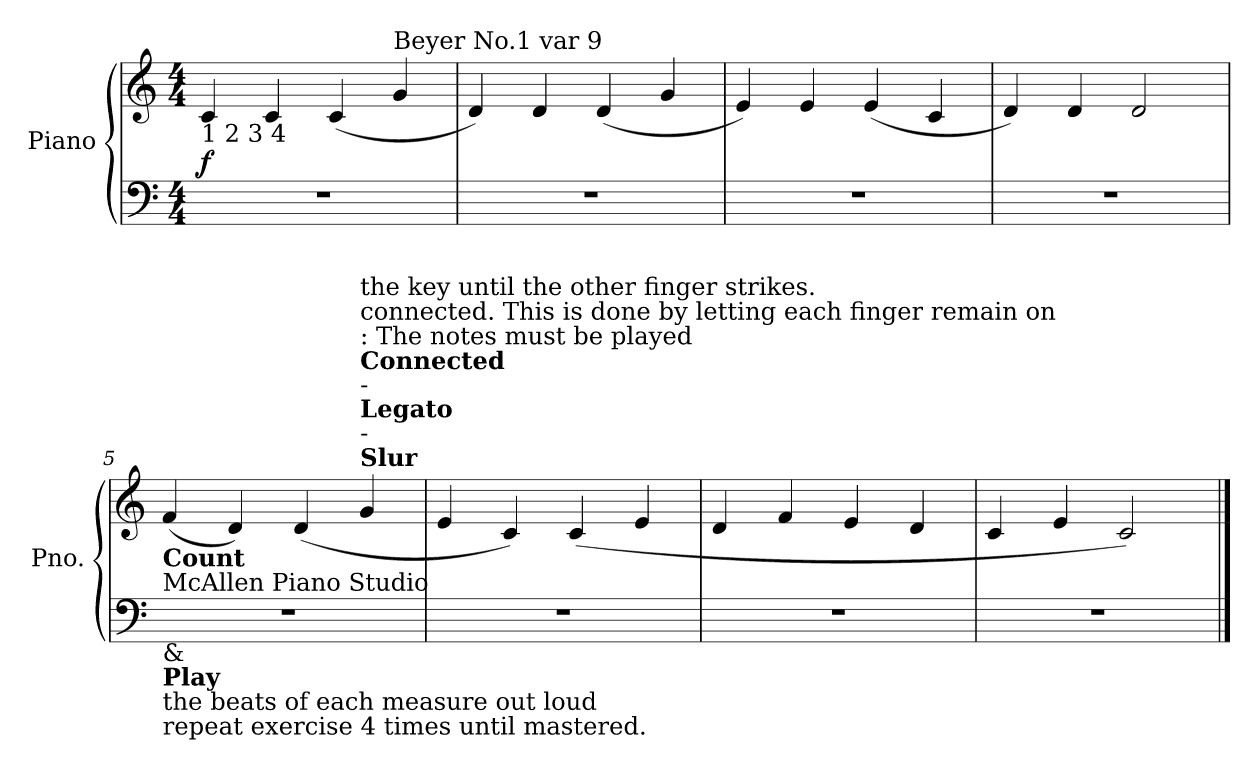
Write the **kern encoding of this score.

**kern	**kern	**dynam
*part1	*part1	*part1
*staff2	*staff1	*staff1/2
*I"Piano	*	*
*I'Pno.	*	*
*clefF4	*clefG2	*
*k[]	*k[]	*
*M4/4	*M4/4	*
*MM96	*MM96	*
=1	=1	=1
!LO:TX:a:t=1   2   3   4	!	!
!	!	!LO:DY:a=2
1r	4c/	f
.	4c/	.
.	(4c/	.
!	!LO:TX:a:t=Beyer No.1 var 9	!
.	4g/	.
=2	=2	=2
1r	4d/)	.
.	4d/	.
.	(4d/	.
.	4g/	.
=3	=3	=3
1r	4e/)	.
.	4e/	.
.	(4e/	.
.	4c/	.
=4	=4	=4
1r	4d/)	.
.	4d/	.
.	2d/	.
!!LO:LB:g=z
=5	=5	=5
!LO:TX:a:t=McAllen Piano Studio	!	!
!LO:TX:a:B:t=Count	!	!
!LO:TX:b:t=&	!	!
!LO:TX:b:B:t=Play	!	!
!LO:TX:b:t=the beats of each measure out loud	!	!
!LO:TX:b:t=repeat exercise 4 times until mastered.	!	!
1r	(4f/	.
.	4d/)	.
.	(4d/	.
!	!LO:TX:a:B:t=Slur	!
!	!LO:TX:a:t=-	!
!	!LO:TX:a:B:t=Legato	!
!	!LO:TX:a:t=-	!
!	!LO:TX:a:B:t=Connected	!
!	!LO:TX:a:t=&colon; The notes must be played	!
!	!LO:TX:a:t=connected. This is done by letting each finger remain on	!
!	!LO:TX:a:t=the key until the other finger strikes.	!
.	4g/	.
=6	=6	=6
1r	4e/	.
.	4c/)	.
.	(4c/	.
.	4e/	.
=7	=7	=7
1r	4d/	.
.	4f/	.
.	4e/	.
.	4d/	.
=8	=8	=8
1r	4c/	.
.	4e/	.
.	2c/)	.
==	==	==
*-	*-	*-
